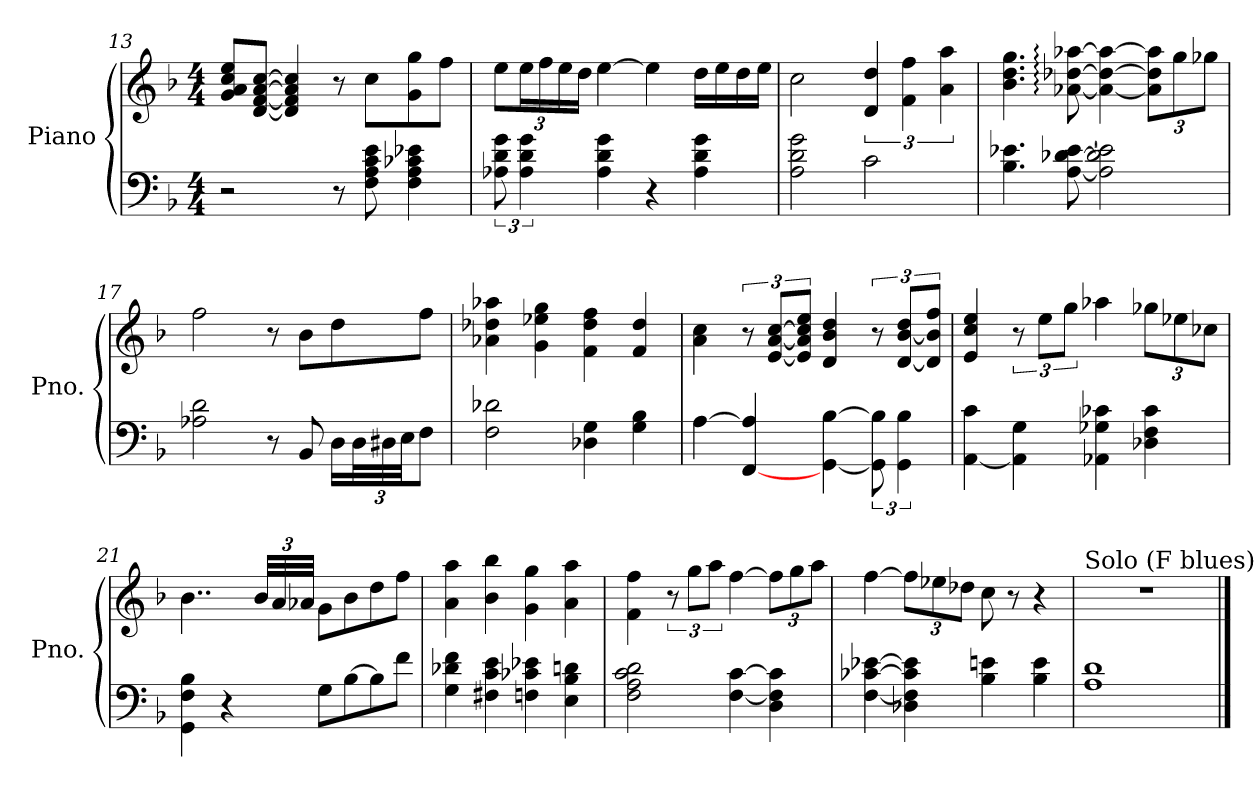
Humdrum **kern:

**kern	**kern
*part1	*part1
*staff2	*staff1
*I"Piano	*
*I'Pno.	*
!!LO:LB:g=z
*clefF4	*clefG2
*k[b-]	*k[b-]
*M4/4	*M4/4
=13	=13
2r	8g/ 8a/ 8cc/ 8ee/L
.	[8d/ [8f/ [8a/ [8cc/J
.	4d/] 4f/] 4a/] 4cc/]
8r	8r
8F\ 8A\ 8c\ 8e\	8cc\L
4F\ 4A\ 4c-X\ 4e-X\	8g\ 8gg\
.	8ff\J
=14	=14
*	*Xbrackettup
12A-X\ 12d\ 12g\	12ee\L
6A-\ 6d\ 6g\	24ee\L
.	24ff\
.	24ee\
.	24dd\JJ
4A-\ 4d\ 4g\	[4ee\
4r	4ee\]
4A-\ 4d\ 4g\	16dd\LL
.	16ee\
.	16dd\
.	16ee\JJ
!!LO:LB:g=z
=15	=15
2A\ 2d\ 2g\	2cc\
*	*brackettup
2c\	6d/ 6dd/
.	6f\ 6ff\
.	6a\ 6aa\
=16	=16
4.B-\ 4.e-X\	4.b-\ 4.dd\ 4.gg\
[8A\ [8d-X\ [8e-\	[8a-X\: [8dd-X\: [8aa-X\:
2A\] 2d-\] 2e-\]	4a-\_ 4dd-\_ 4aa-\_
*	*Xbrackettup
.	12a-\] 12dd-\] 12aa-\]L
.	12gg\
.	12gg-X\J
!!LO:LB:g=z
=17	=17
2A-X\ 2d\	2ff\
8r	8r
8BB-/	8b-\L
16D\LL	8dd\
*Xbrackettup	*
48D\L	.
48D#X\	.
48E\JJ	.
8F\J	8ff\J
=18	=18
2F\ 2d-X\	4a-X\ 4dd-X\ 4aa-X\
.	4g\ 4ee-X\ 4gg\
4D-X\ 4G\	4f\ 4dd-\ 4ff\
4G\ 4B-\	4f/ 4dd-/
!!LO:PB:g=z
=19	=19
[4A\	4a\ 4cc\
*	*brackettup
[4FF/ 4A/]	12r
.	[12e/ [12a/ [12cc/L
.	12e/] 12a/] 12cc/] 12ee/J
[4GG\ [4B-\	4d/ 4b-/ 4dd/
*brackettup	*
12GG\] 12B-\]	12r
6GG\ 6B-\	[12d/ [12b-/ 12dd/L
.	12d/] 12b-/] 12ff/J
=20	=20
[4AA\ 4c\	4e/ 4cc/ 4ee/
4AA\] 4G\	12r
.	12ee\L
.	12gg\J
4AA-X\ 4G-X\ 4c-X\	4aa-X\
*	*Xbrackettup
4D-X\ 4F\ 4c-\	12gg-X\L
.	12ee-X\
.	12cc-X\J
!!LO:LB:g=z
=21	=21
4GG\ 4F\ 4B-\	4..b-\
4r	.
.	48b-/LLL
.	48a/
.	48a-X/JJJ
8G\L	8g\L
[8B-\	8b-\
8B-\]	8dd\
8f\J	8ff\J
=22	=22
4G\ 4d-X\ 4f\	4a\ 4aa\
4F#X\ 4c\ 4e\	4b-\ 4bb-\
4Fn\ 4c-X\ 4e-X\	4g\ 4gg\
4E\ 4B-\ 4dn\	4a\ 4aa\
!!LO:LB:g=z
=23	=23
2F\ 2A\ 2c\ 2d\	4f\ 4ff\
*	*brackettup
.	12r
.	12gg\L
.	12aa\J
[4F\ [4c\	[4ff\
*	*Xbrackettup
4D\ 4F\] 4c\]	12ff\L]
.	12gg\
.	12aa\J
=24	=24
[4F\ [4c-X\ [4e-X\	[4ff\
4D-X\ 4F\] 4c-\] 4e-\]	12ff\L]
.	12ee-X\
.	12dd-X\J
4B-\ 4en\	8cc\
.	8r
4B-\ 4e\	4r
!!LO:LB:g=z
=25	=25
!	!LO:TX:t=Solo (F blues)
1A 1d	1r
==	==
*-	*-
